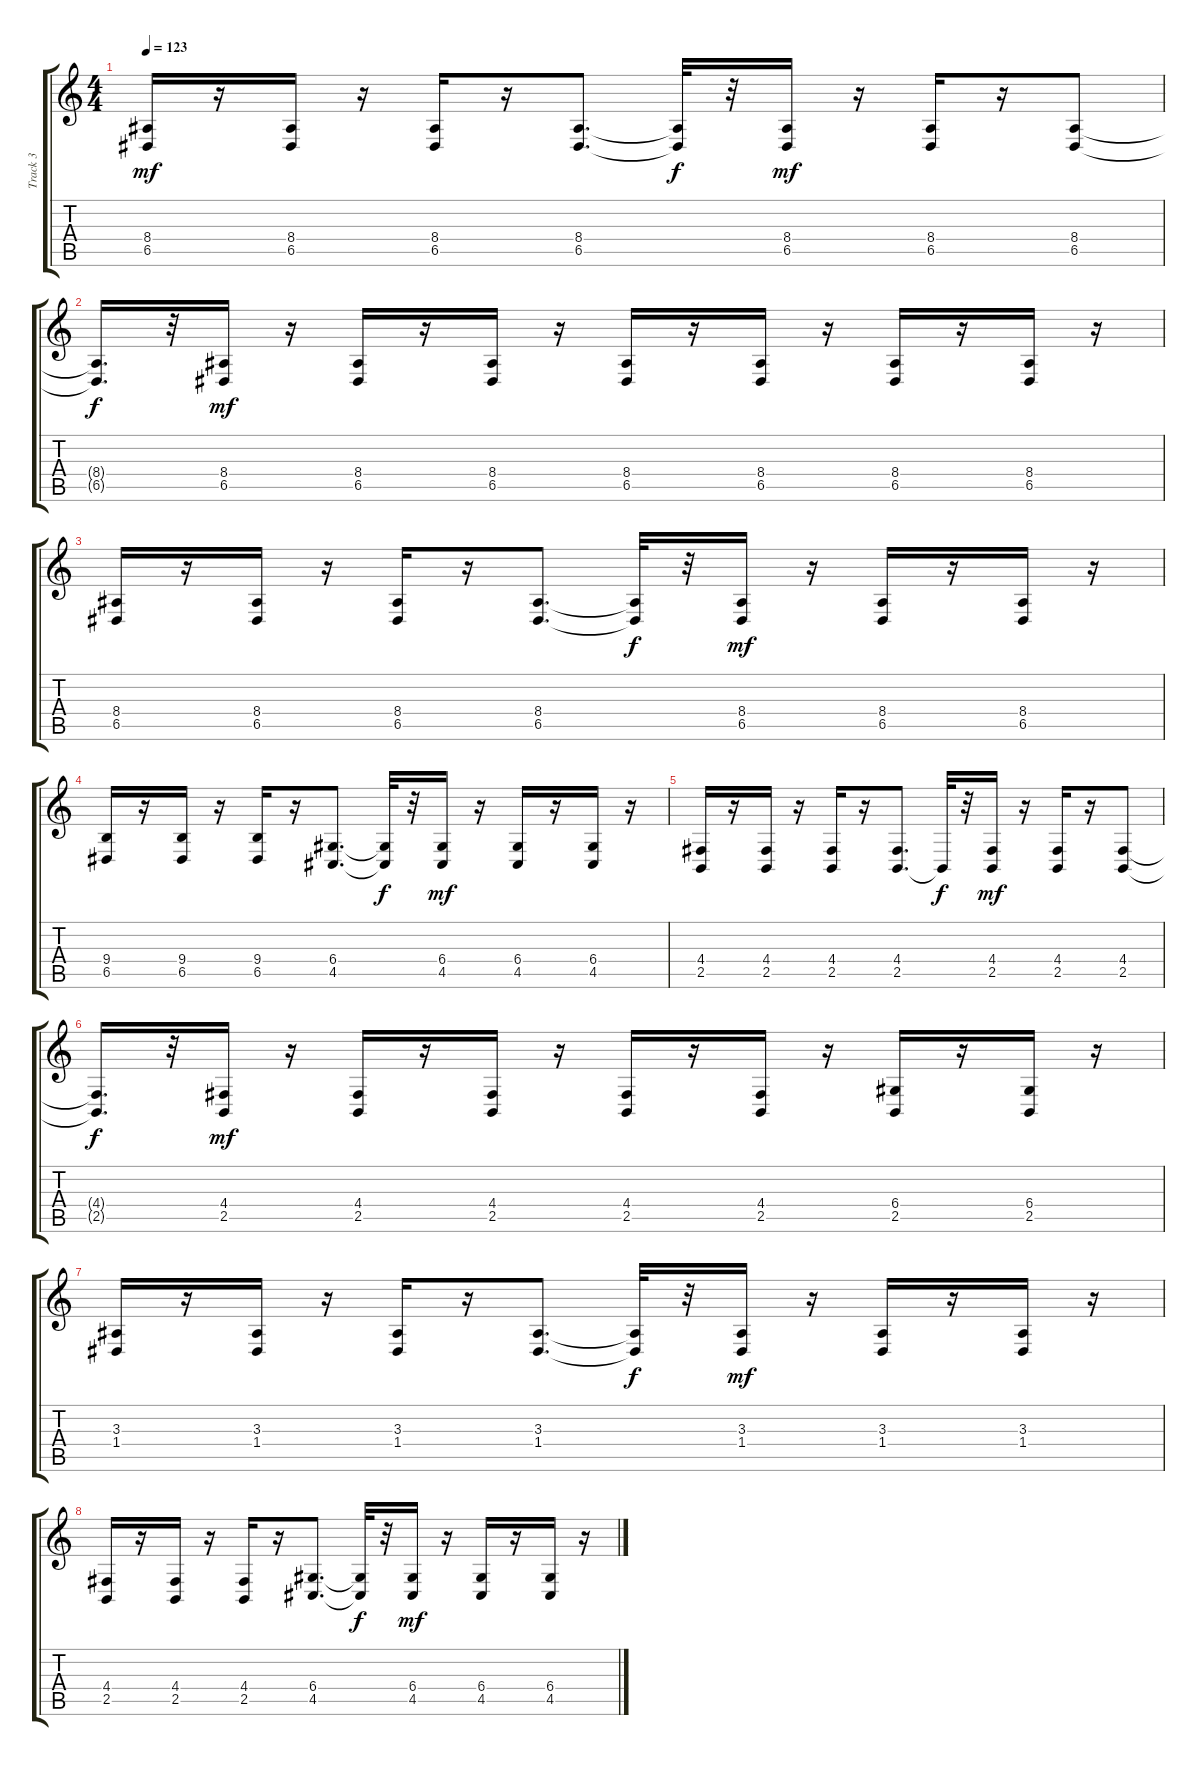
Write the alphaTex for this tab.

\track ("Track 3" "Track 3") {instrument frenchhorn}
\staff {score tabs}
\tuning (E4 B3 G3 D3 A2 E2) {hide}
\ts (4 4)
\tempo 123
\clef g2
\ks c
(8.4 6.5).16{dy mf} r.16 (8.4 6.5).16 r.16 (8.4 6.5).16 r.16 (8.4 6.5).8{d} (8.4{t} 6.5{t}).32{dy f} r.32 (8.4 6.5).16{dy mf} r.16 (8.4 6.5).16 r.16 (8.4 6.5).8 |
(8.4{t} 6.5{t}).16{d dy f} r.32 (8.4 6.5).16{dy mf} r.16 (8.4 6.5).16 r.16 (8.4 6.5).16 r.16 (8.4 6.5).16 r.16 (8.4 6.5).16 r.16 (8.4 6.5).16 r.16 (8.4 6.5).16 r.16 |
(8.4 6.5).16 r.16 (8.4 6.5).16 r.16 (8.4 6.5).16 r.16 (8.4 6.5).8{d} (8.4{t} 6.5{t}).32{dy f} r.32 (8.4 6.5).16{dy mf} r.16 (8.4 6.5).16 r.16 (8.4 6.5).16 r.16 |
(9.4 6.5).16 r.16 (9.4 6.5).16 r.16 (9.4 6.5).16 r.16 (6.4 4.5).8{d} (6.4{t} 4.5{t}).32{dy f} r.32 (6.4 4.5).16{dy mf} r.16 (6.4 4.5).16 r.16 (6.4 4.5).16 r.16 |
(4.4 2.5).16 r.16 (4.4 2.5).16 r.16 (4.4 2.5).16 r.16 (4.4 2.5).8{d} 2.5{t}.32{dy f} r.32 (4.4 2.5).16{dy mf} r.16 (4.4 2.5).16 r.16 (4.4 2.5).8 |
(4.4{t} 2.5{t}).16{d dy f} r.32 (4.4 2.5).16{dy mf} r.16 (4.4 2.5).16 r.16 (4.4 2.5).16 r.16 (4.4 2.5).16 r.16 (4.4 2.5).16 r.16 (6.4 2.5).16 r.16 (6.4 2.5).16 r.16 |
(3.3 1.4).16 r.16 (3.3 1.4).16 r.16 (3.3 1.4).16 r.16 (3.3 1.4).8{d} (3.3{t} 1.4{t}).32{dy f} r.32 (3.3 1.4).16{dy mf} r.16 (3.3 1.4).16 r.16 (3.3 1.4).16 r.16 |
(4.4 2.5).16 r.16 (4.4 2.5).16 r.16 (4.4 2.5).16 r.16 (6.4 4.5).8{d} (6.4{t} 4.5{t}).32{dy f} r.32 (6.4 4.5).16{dy mf} r.16 (6.4 4.5).16 r.16 (6.4 4.5).16 r.16
